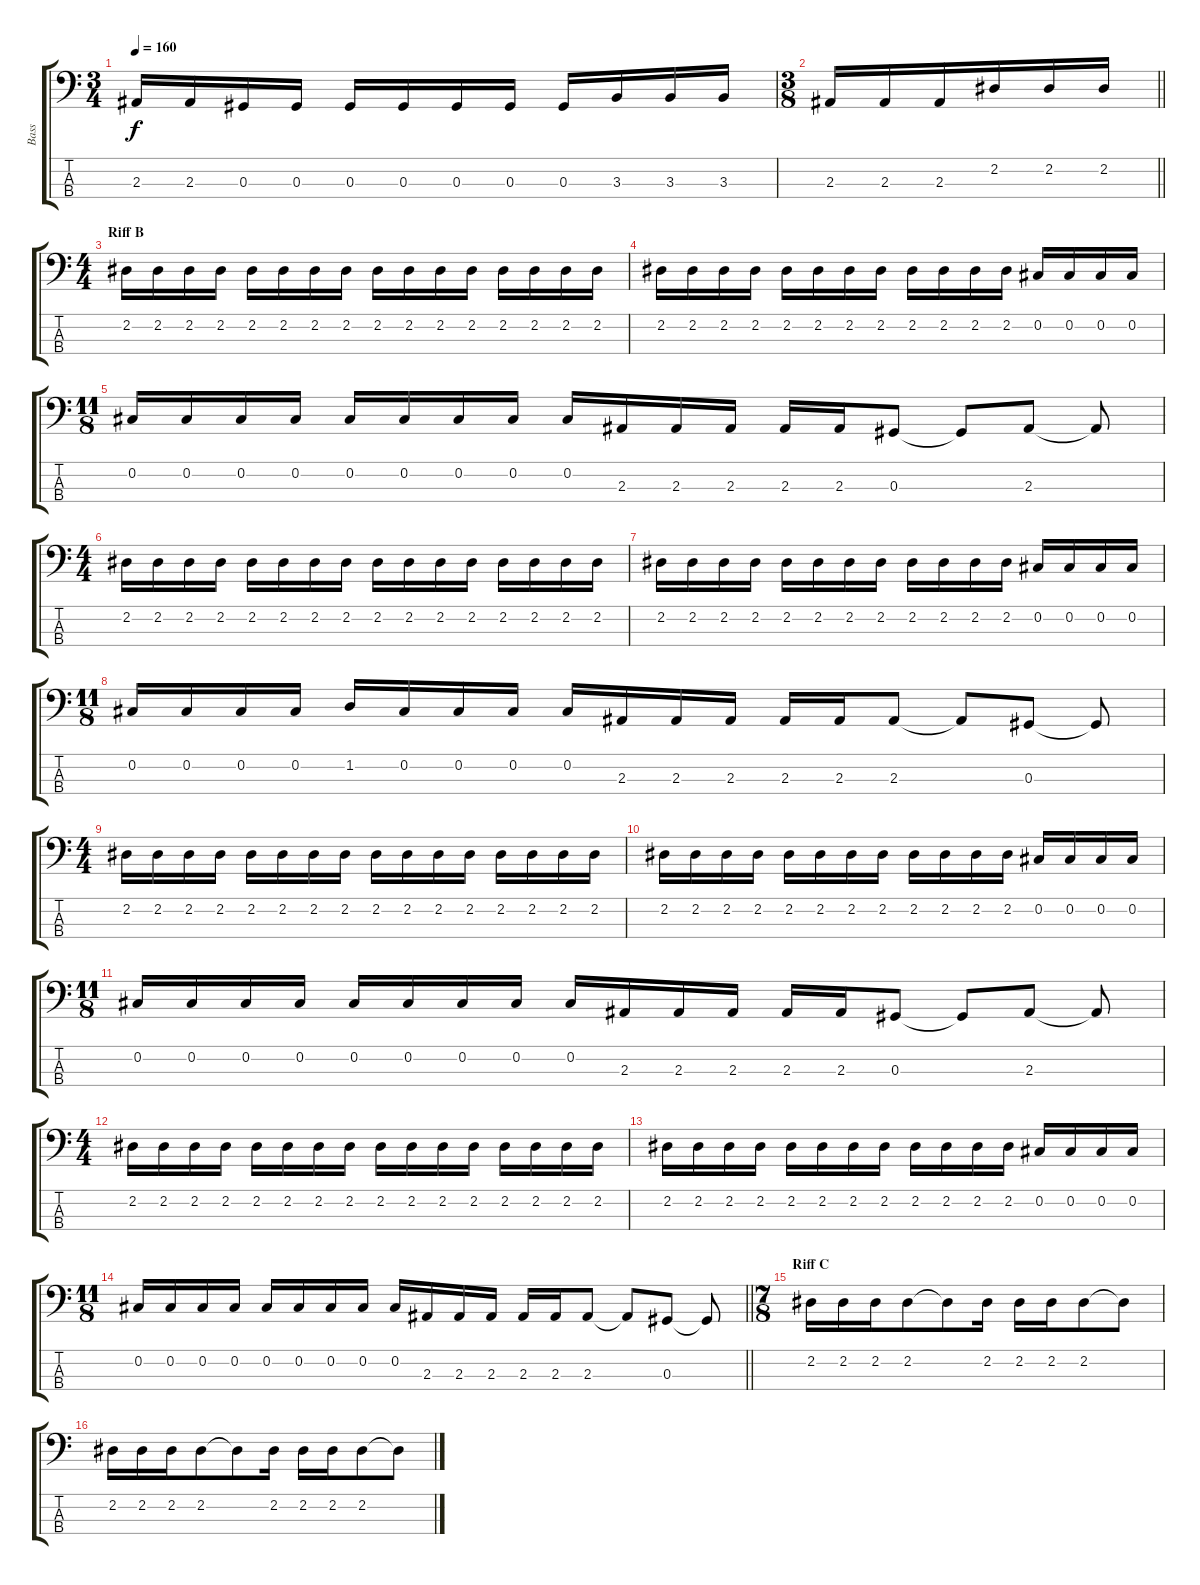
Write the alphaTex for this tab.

\track ("Bass" "Bass") {instrument electricbassfinger}
\staff {score tabs}
\tuning (Gb2 Db2 Ab1 Eb1) {hide}
\ts (3 4)
\tempo 160
\clef f4
\ks c
2.3.16{dy f} 2.3.16 0.3.16 0.3.16 0.3.16 0.3.16 0.3.16 0.3.16 0.3.16 3.3.16 3.3.16 3.3.16 |
\ts (3 8)
\barLineRight lightlight
2.3.16 2.3.16 2.3.16 2.2.16 2.2.16 2.2.16 |
\ts (4 4)
\section ("" "Riff B")
2.2.16 2.2.16 2.2.16 2.2.16 2.2.16 2.2.16 2.2.16 2.2.16 2.2.16 2.2.16 2.2.16 2.2.16 2.2.16 2.2.16 2.2.16 2.2.16 |
2.2.16 2.2.16 2.2.16 2.2.16 2.2.16 2.2.16 2.2.16 2.2.16 2.2.16 2.2.16 2.2.16 2.2.16 0.2.16 0.2.16 0.2.16 0.2.16 |
\ts (11 8)
0.2.16 0.2.16 0.2.16 0.2.16 0.2.16 0.2.16 0.2.16 0.2.16 0.2.16 2.3.16 2.3.16 2.3.16 2.3.16 2.3.16 0.3.8 0.3{t}.8 2.3.8 2.3{t}.8 |
\ts (4 4)
2.2.16 2.2.16 2.2.16 2.2.16 2.2.16 2.2.16 2.2.16 2.2.16 2.2.16 2.2.16 2.2.16 2.2.16 2.2.16 2.2.16 2.2.16 2.2.16 |
2.2.16 2.2.16 2.2.16 2.2.16 2.2.16 2.2.16 2.2.16 2.2.16 2.2.16 2.2.16 2.2.16 2.2.16 0.2.16 0.2.16 0.2.16 0.2.16 |
\ts (11 8)
0.2.16 0.2.16 0.2.16 0.2.16 1.2.16 0.2.16 0.2.16 0.2.16 0.2.16 2.3.16 2.3.16 2.3.16 2.3.16 2.3.16 2.3.8 2.3{t}.8 0.3.8 0.3{t}.8 |
\ts (4 4)
2.2.16 2.2.16 2.2.16 2.2.16 2.2.16 2.2.16 2.2.16 2.2.16 2.2.16 2.2.16 2.2.16 2.2.16 2.2.16 2.2.16 2.2.16 2.2.16 |
2.2.16 2.2.16 2.2.16 2.2.16 2.2.16 2.2.16 2.2.16 2.2.16 2.2.16 2.2.16 2.2.16 2.2.16 0.2.16 0.2.16 0.2.16 0.2.16 |
\ts (11 8)
0.2.16 0.2.16 0.2.16 0.2.16 0.2.16 0.2.16 0.2.16 0.2.16 0.2.16 2.3.16 2.3.16 2.3.16 2.3.16 2.3.16 0.3.8 0.3{t}.8 2.3.8 2.3{t}.8 |
\ts (4 4)
2.2.16 2.2.16 2.2.16 2.2.16 2.2.16 2.2.16 2.2.16 2.2.16 2.2.16 2.2.16 2.2.16 2.2.16 2.2.16 2.2.16 2.2.16 2.2.16 |
2.2.16 2.2.16 2.2.16 2.2.16 2.2.16 2.2.16 2.2.16 2.2.16 2.2.16 2.2.16 2.2.16 2.2.16 0.2.16 0.2.16 0.2.16 0.2.16 |
\ts (11 8)
\barLineRight lightlight
0.2.16 0.2.16 0.2.16 0.2.16 0.2.16 0.2.16 0.2.16 0.2.16 0.2.16 2.3.16 2.3.16 2.3.16 2.3.16 2.3.16 2.3.8 2.3{t}.8 0.3.8 0.3{t}.8 |
\ts (7 8)
\section ("" "Riff C")
2.2.16 2.2.16 2.2.16 2.2.8 2.2{t}.8 2.2.16 2.2.16 2.2.16 2.2.8 2.2{t}.8 |
2.2.16 2.2.16 2.2.16 2.2.8 2.2{t}.8 2.2.16 2.2.16 2.2.16 2.2.8 2.2{t}.8
